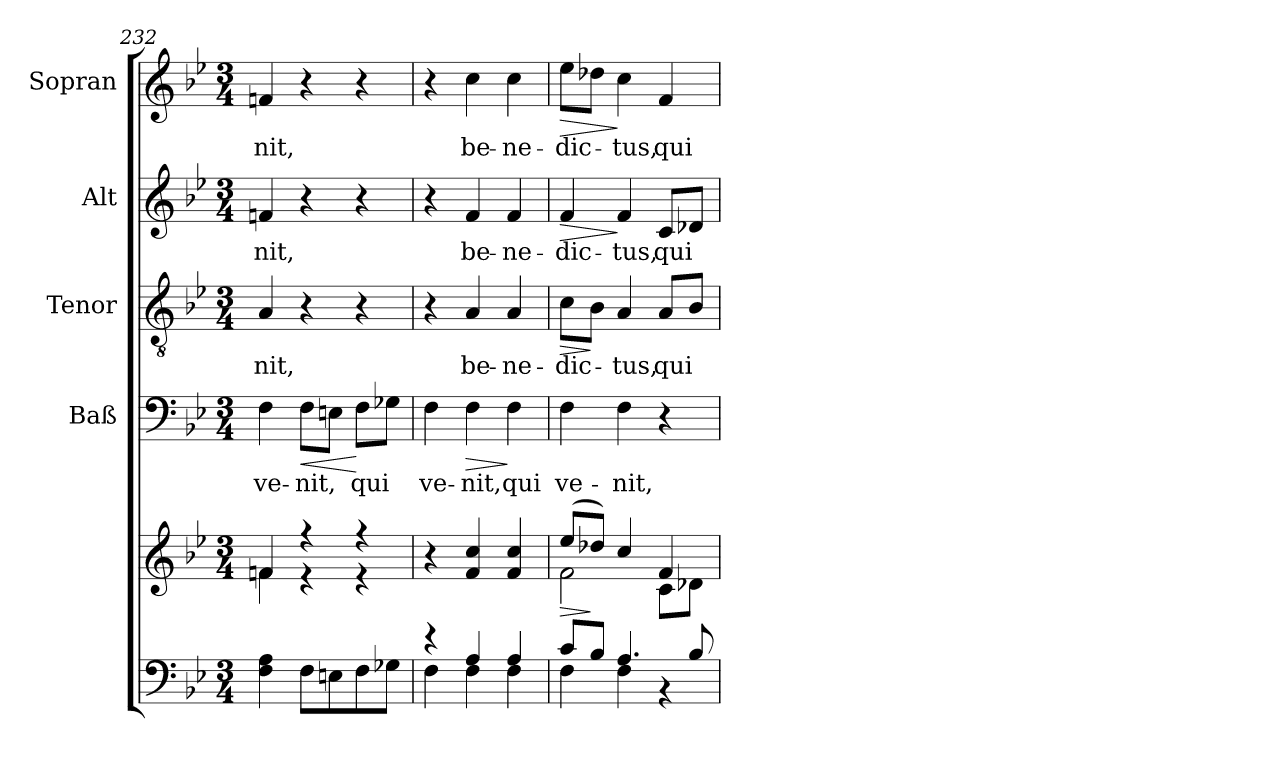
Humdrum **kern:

**kern	**kern	**dynam	**kern	**text	**dynam	**kern	**text	**dynam	**kern	**text	**dynam	**kern	**text	**dynam
*part5	*part5	*part5	*part4	*part4	*part4	*part3	*part3	*part3	*part2	*part2	*part2	*part1	*part1	*part1
*staff6	*staff5	*staff5/6	*staff4	*staff4	*staff4	*staff3	*staff3	*staff3	*staff2	*staff2	*staff2	*staff1	*staff1	*staff1
*	*	*	*I"Baß	*	*	*I"Tenor	*	*	*I"Alt	*	*	*I"Sopran	*	*
*	*	*	*I'Baß	*	*	*I'Ten	*	*	*I'Alt	*	*	*I'Sop	*	*
!!LO:PB:g=z
*clefF4	*clefG2	*	*clefF4	*	*	*clefGv2	*	*	*clefG2	*	*	*clefG2	*	*
*k[b-e-]	*k[b-e-]	*	*k[b-e-]	*	*	*k[b-e-]	*	*	*k[b-e-]	*	*	*k[b-e-]	*	*
*B-:	*B-:	*	*B-:	*	*	*B-:	*	*	*B-:	*	*	*B-:	*	*
*M3/4	*M3/4	*	*M3/4	*	*	*M3/4	*	*	*M3/4	*	*	*M3/4	*	*
=232	=232	=232	=232	=232	=232	=232	=232	=232	=232	=232	=232	=232	=232	=232
*	*^	*	*	*	*	*	*	*	*	*	*	*	*	*
!	!	!	!	!	!LO:LY:b	!	!	!LO:LY:b	!	!	!LO:LY:b	!	!	!LO:LY:b	!
4F\ 4A\	4f/	4fn\	.	4F\	ve-	.	4A/	-nit,	.	4fn/	-nit,	.	4fn/	-nit,	.
!	!	!	!	!	!LO:LY:b	!LO:HP:b	!	!	!	!	!	!	!	!	!
8F\L	4r	4r	.	8F\L	-nit,	<	4r	.	.	4r	.	.	4r	.	.
8En\	.	.	.	8En\J	.	.	.	.	.	.	.	.	.	.	.
!	!	!	!	!	!LO:LY:b	!	!	!	!	!	!	!	!	!	!
8F\	4r	4r	.	8F\L	qui	[	4r	.	.	4r	.	.	4r	.	.
8G-X\J	.	.	.	8G-X\J	.	.	.	.	.	.	.	.	.	.	.
*	*v	*v	*	*	*	*	*	*	*	*	*	*	*	*	*
=233	=233	=233	=233	=233	=233	=233	=233	=233	=233	=233	=233	=233	=233	=233
*^	*	*	*	*	*	*	*	*	*	*	*	*	*	*
!	!	!	!	!	!LO:LY:b	!	!	!	!	!	!	!	!	!	!
4rd	4F\	4r	.	4F\	ve-	.	4r	.	.	4r	.	.	4r	.	.
!	!	!	!	!	!LO:LY:b	!LO:HP:b	!	!LO:LY:b	!	!	!LO:LY:b	!	!	!LO:LY:b	!
4A/	4F\	4f/ 4cc/	.	4F\	-nit,	>	4A/	be-	.	4f/	be-	.	4cc\	be-	.
!	!	!	!	!	!LO:LY:b	!	!	!LO:LY:b	!	!	!LO:LY:b	!	!	!LO:LY:b	!
4A/	4F\	4f/ 4cc/	.	4F\	qui	]	4A/	-ne-	.	4f/	-ne-	.	4cc\	-ne-	.
=234	=234	=234	=234	=234	=234	=234	=234	=234	=234	=234	=234	=234	=234	=234	=234
!	!	!	!LO:HP:b	!	!LO:LY:b	!	!	!LO:LY:b	!LO:HP:b	!	!LO:LY:b	!LO:HP:b	!	!LO:LY:b	!LO:HP:b
*	*	*^	*	*	*	*	*	*	*	*	*	*	*	*	*
8c/L	4F\	(>8ee-/L	2f\	>	4F\	ve-	.	8c\L	-dic-	>	4f/	-dic-	>	8ee-\L	-dic-	>
8B-/J	.	8dd-X/J)	.	]	.	.	.	8B-\J	.	]	.	.	.	8dd-X\J	.	.
!	!	!	!	!	!	!LO:LY:b	!	!	!LO:LY:b	!	!	!LO:LY:b	!	!	!LO:LY:b	!
4.A/	4F\	4cc/	.	.	4F\	-nit,	.	4A/	-tus,	.	4f/	-tus,	]	4cc\	-tus,	]
!	!	!	!	!	!	!	!	!	!LO:LY:b	!	!	!LO:LY:b	!	!	!LO:LY:b	!
.	4r	4f/	8c\L	.	4r	.	.	8A/L	qui	.	8c/L	qui	.	4f/	qui	.
8B-/	.	.	8d-X\J	.	.	.	.	8B-/J	.	.	8d-X/J	.	.	.	.	.
*v	*v	*	*	*	*	*	*	*	*	*	*	*	*	*	*	*
*	*v	*v	*	*	*	*	*	*	*	*	*	*	*	*	*
=	=	=	=	=	=	=	=	=	=	=	=	=	=	=
*-	*-	*-	*-	*-	*-	*-	*-	*-	*-	*-	*-	*-	*-	*-
